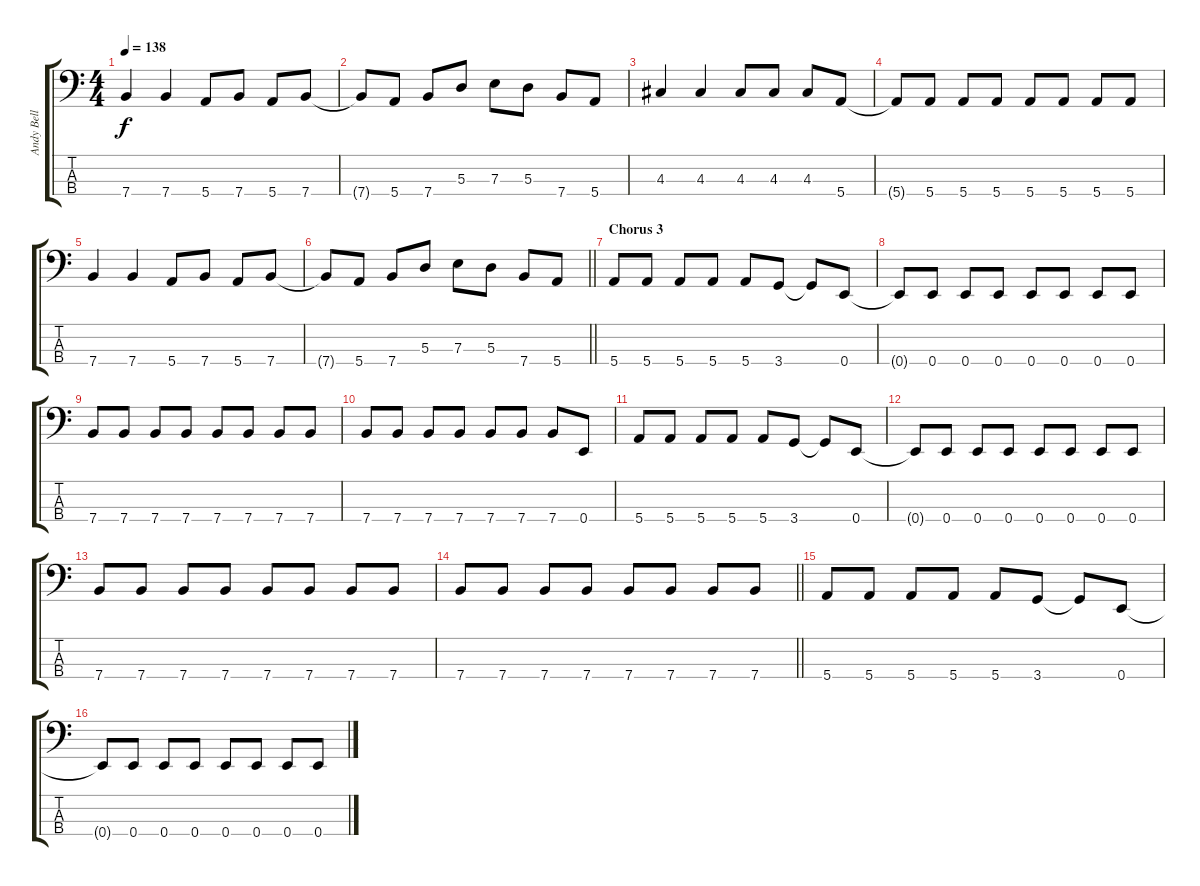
\track ("Andy Bell" "Andy Bell") {instrument electricbasspick}
\staff {score tabs}
\tuning (G2 D2 A1 E1) {hide}
\ts (4 4)
\tempo 138
\clef f4
\ks c
7.4.4{dy f} 7.4.4 5.4.8 7.4.8 5.4.8 7.4.8 |
7.4{t}.8 5.4.8 7.4.8 5.3.8 7.3.8 5.3.8 7.4.8 5.4.8 |
4.3.4 4.3.4 4.3.8 4.3.8 4.3.8 5.4.8 |
5.4{t}.8 5.4.8 5.4.8 5.4.8 5.4.8 5.4.8 5.4.8 5.4.8 |
7.4.4 7.4.4 5.4.8 7.4.8 5.4.8 7.4.8 |
\barLineRight lightlight
7.4{t}.8 5.4.8 7.4.8 5.3.8 7.3.8 5.3.8 7.4.8 5.4.8 |
\section ("" "Chorus 3")
5.4.8 5.4.8 5.4.8 5.4.8 5.4.8 3.4.8 3.4{t}.8 0.4.8 |
0.4{t}.8 0.4.8 0.4.8 0.4.8 0.4.8 0.4.8 0.4.8 0.4.8 |
7.4.8 7.4.8 7.4.8 7.4.8 7.4.8 7.4.8 7.4.8 7.4.8 |
7.4.8 7.4.8 7.4.8 7.4.8 7.4.8 7.4.8 7.4.8 0.4.8 |
5.4.8 5.4.8 5.4.8 5.4.8 5.4.8 3.4.8 3.4{t}.8 0.4.8 |
0.4{t}.8 0.4.8 0.4.8 0.4.8 0.4.8 0.4.8 0.4.8 0.4.8 |
7.4.8 7.4.8 7.4.8 7.4.8 7.4.8 7.4.8 7.4.8 7.4.8 |
\barLineRight lightlight
7.4.8 7.4.8 7.4.8 7.4.8 7.4.8 7.4.8 7.4.8 7.4.8 |
5.4.8 5.4.8 5.4.8 5.4.8 5.4.8 3.4.8 3.4{t}.8 0.4.8 |
0.4{t}.8 0.4.8 0.4.8 0.4.8 0.4.8 0.4.8 0.4.8 0.4.8
